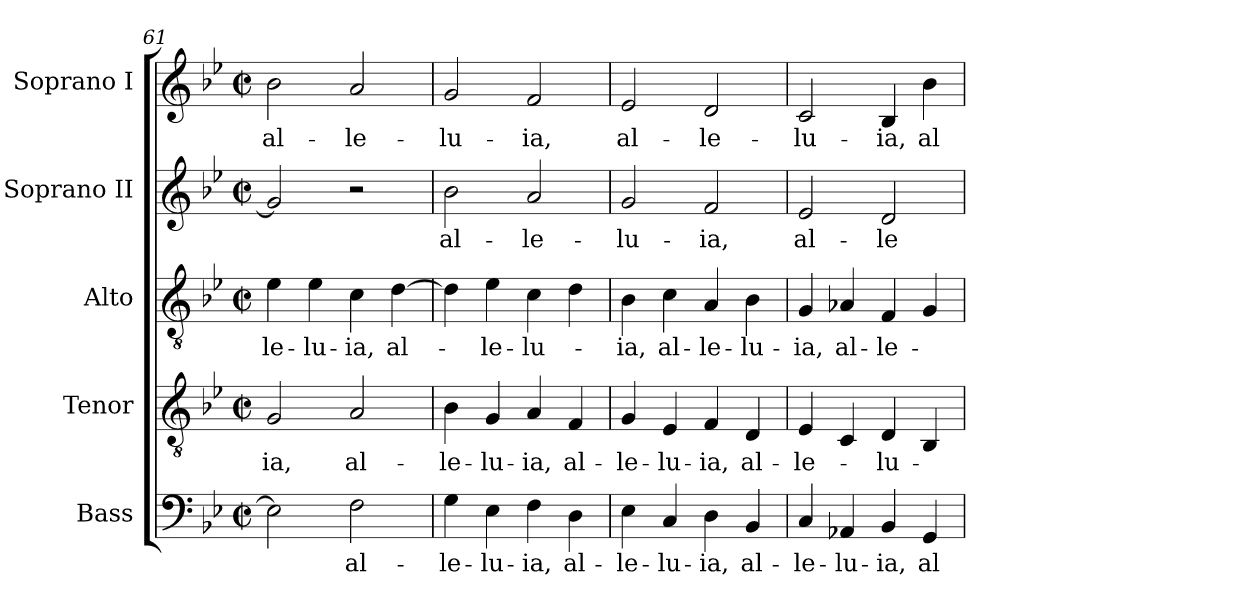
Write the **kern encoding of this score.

**kern	**text	**kern	**text	**kern	**text	**kern	**text	**kern	**text
*part5	*part5	*part4	*part4	*part3	*part3	*part2	*part2	*part1	*part1
*staff5	*staff5	*staff4	*staff4	*staff3	*staff3	*staff2	*staff2	*staff1	*staff1
*I"Bass	*	*I"Tenor	*	*I"Alto	*	*I"Soprano II	*	*I"Soprano I	*
!!LO:PB:g=z
*clefF4	*	*clefGv2	*	*clefGv2	*	*clefG2	*	*clefG2	*
*	*	*ITrd7c12	*	*	*	*	*	*	*
*k[b-e-]	*	*k[b-e-]	*	*k[b-e-]	*	*k[b-e-]	*	*k[b-e-]	*
*B-:	*	*B-:	*	*B-:	*	*B-:	*	*B-:	*
*M2/2	*	*M2/2	*	*M2/2	*	*M2/2	*	*M2/2	*
*met(c|)	*	*met(c|)	*	*met(c|)	*	*met(c|)	*	*met(c|)	*
=61	=61	=61	=61	=61	=61	=61	=61	=61	=61
!	!	!	!LO:LY:b:color=#000000	!	!	!	!	!	!
!	!	!	!	!	!LO:LY:b:color=#000000	!	!	!	!
!	!	!	!	!	!	!	!	!	!LO:LY:b:color=#000000
2E-i\]	.	2GGi/	ia,	4e-i\	le-	2gi/]	.	2b-i\	al-
!	!	!	!	!	!LO:LY:b:color=#000000	!	!	!	!
.	.	.	.	4e-i\	lu-	.	.	.	.
!	!LO:LY:b:color=#000000	!	!	!	!	!	!	!	!
!	!	!	!LO:LY:b:color=#000000	!	!	!	!	!	!
!	!	!	!	!	!LO:LY:b:color=#000000	!	!	!	!
!	!	!	!	!	!	!	!	!	!LO:LY:b:color=#000000
2Fi\	al-	2AAi/	al-	4ci\	ia,	2r	.	2ai/	le-
!	!	!	!	!	!LO:LY:b:color=#000000	!	!	!	!
.	.	.	.	[>4di\	al--	.	.	.	.
=62	=62	=62	=62	=62	=62	=62	=62	=62	=62
!	!LO:LY:b:color=#000000	!	!	!	!	!	!	!	!
!	!	!	!LO:LY:b:color=#000000	!	!	!	!	!	!
!	!	!	!	!	!	!	!LO:LY:b:color=#000000	!	!
!	!	!	!	!	!	!	!	!	!LO:LY:b:color=#000000
4Gi\	le-	4BB-i\	le-	4di\]	.	2b-i\	al-	2gi/	lu-
!	!LO:LY:b:color=#000000	!	!	!	!	!	!	!	!
!	!	!	!LO:LY:b:color=#000000	!	!	!	!	!	!
!	!	!	!	!	!LO:LY:b:color=#000000	!	!	!	!
4E-i\	lu-	4GGi/	lu-	4e-i\	-le-	.	.	.	.
!	!LO:LY:b:color=#000000	!	!	!	!	!	!	!	!
!	!	!	!LO:LY:b:color=#000000	!	!	!	!	!	!
!	!	!	!	!	!LO:LY:b:color=#000000	!	!	!	!
!	!	!	!	!	!	!	!LO:LY:b:color=#000000	!	!
!	!	!	!	!	!	!	!	!	!LO:LY:b:color=#000000
4Fi\	ia,	4AAi/	ia,	4ci\	lu--	2ai/	le-	2fi/	ia,
!	!LO:LY:b:color=#000000	!	!	!	!	!	!	!	!
!	!	!	!LO:LY:b:color=#000000	!	!	!	!	!	!
4Di\	al-	4FFi/	al-	4di\	.	.	.	.	.
=63	=63	=63	=63	=63	=63	=63	=63	=63	=63
!	!LO:LY:b:color=#000000	!	!	!	!	!	!	!	!
!	!	!	!LO:LY:b:color=#000000	!	!	!	!	!	!
!	!	!	!	!	!LO:LY:b:color=#000000	!	!	!	!
!	!	!	!	!	!	!	!LO:LY:b:color=#000000	!	!
!	!	!	!	!	!	!	!	!	!LO:LY:b:color=#000000
4E-i\	le-	4GGi/	le-	4B-i\	-ia,	2gi/	lu-	2e-i/	al-
!	!LO:LY:b:color=#000000	!	!	!	!	!	!	!	!
!	!	!	!LO:LY:b:color=#000000	!	!	!	!	!	!
!	!	!	!	!	!LO:LY:b:color=#000000	!	!	!	!
4Ci/	lu-	4EE-i/	lu-	4ci\	al-	.	.	.	.
!	!LO:LY:b:color=#000000	!	!	!	!	!	!	!	!
!	!	!	!LO:LY:b:color=#000000	!	!	!	!	!	!
!	!	!	!	!	!LO:LY:b:color=#000000	!	!	!	!
!	!	!	!	!	!	!	!LO:LY:b:color=#000000	!	!
!	!	!	!	!	!	!	!	!	!LO:LY:b:color=#000000
4Di\	ia,	4FFi/	ia,	4Ai/	le-	2fi/	ia,	2di/	le-
!	!LO:LY:b:color=#000000	!	!	!	!	!	!	!	!
!	!	!	!LO:LY:b:color=#000000	!	!	!	!	!	!
!	!	!	!	!	!LO:LY:b:color=#000000	!	!	!	!
4BB-i/	al-	4DDi/	al-	4B-i\	lu-	.	.	.	.
=64	=64	=64	=64	=64	=64	=64	=64	=64	=64
!	!LO:LY:b:color=#000000	!	!	!	!	!	!	!	!
!	!	!	!LO:LY:b:color=#000000	!	!	!	!	!	!
!	!	!	!	!	!LO:LY:b:color=#000000	!	!	!	!
!	!	!	!	!	!	!	!LO:LY:b:color=#000000	!	!
!	!	!	!	!	!	!	!	!	!LO:LY:b:color=#000000
4Ci/	le-	4EE-i/	le--	4Gi/	ia,	2e-i/	al-	2ci/	lu-
!	!LO:LY:b:color=#000000	!	!	!	!	!	!	!	!
!	!	!	!	!	!LO:LY:b:color=#000000	!	!	!	!
4AA-Xi/	lu-	4CCi/	.	4A-Xi/	al-	.	.	.	.
!	!LO:LY:b:color=#000000	!	!	!	!	!	!	!	!
!	!	!	!LO:LY:b:color=#000000	!	!	!	!	!	!
!	!	!	!	!	!LO:LY:b:color=#000000	!	!	!	!
!	!	!	!	!	!	!	!LO:LY:b:color=#000000	!	!
!	!	!	!	!	!	!	!	!	!LO:LY:b:color=#000000
4BB-i/	ia,	4DDi/	-lu--	4Fi/	le--	2di/	le-	4B-i/	ia,
!	!LO:LY:b:color=#000000	!	!	!	!	!	!	!	!
!	!	!	!	!	!	!	!	!	!LO:LY:b:color=#000000
4GGi/	al-	4BBB-i/	.	4Gi/	.	.	.	4b-i\	al-
=	=	=	=	=	=	=	=	=	=
*-	*-	*-	*-	*-	*-	*-	*-	*-	*-
